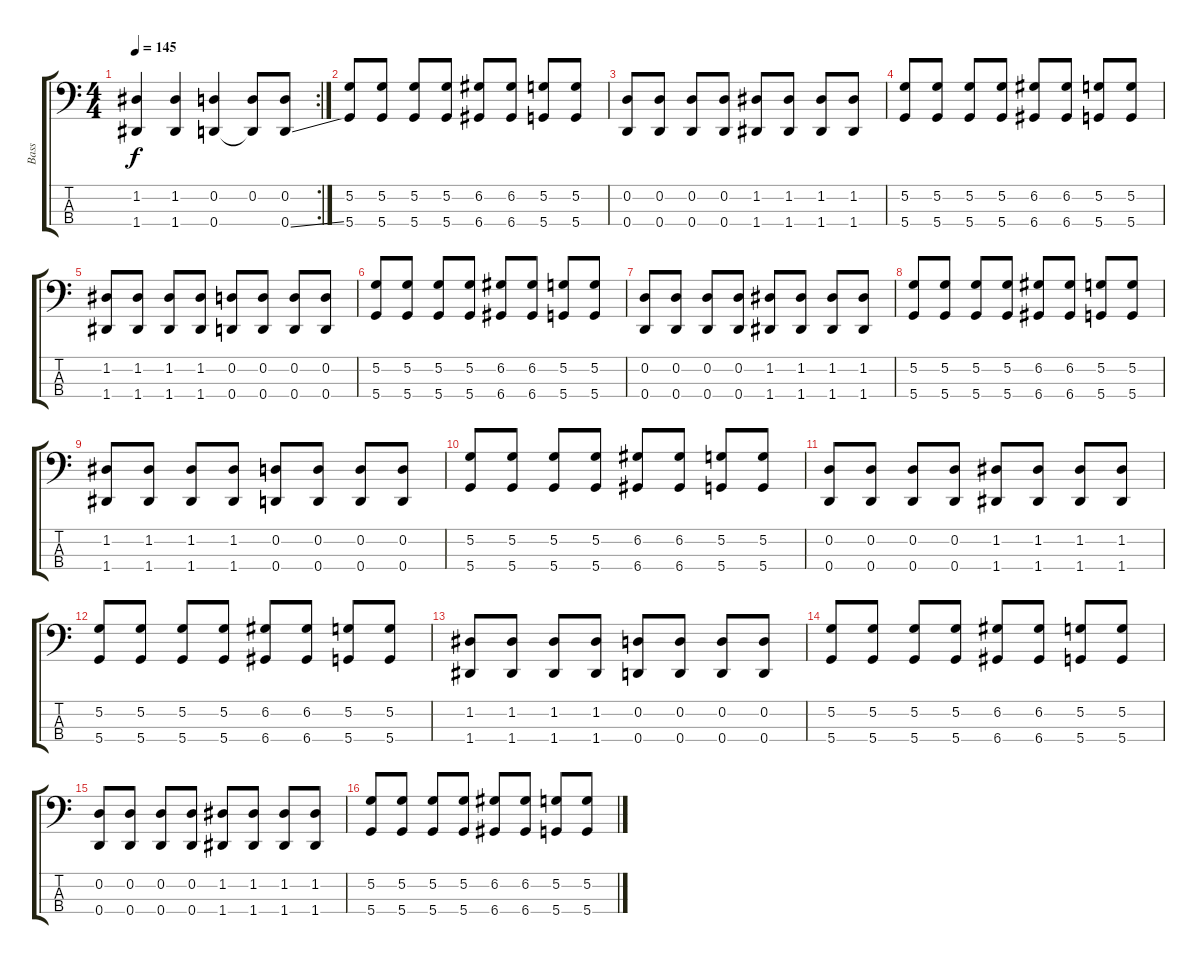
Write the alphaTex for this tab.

\track ("Bass" "Bass") {instrument electricbasspick}
\staff {score tabs}
\tuning (G2 D2 A1 D1) {hide}
\rc 2
\ts (4 4)
\tempo 145
\clef f4
\ks c
(1.2 1.4).4{dy f} (1.2 1.4).4 (0.2 0.4).4 (0.2 0.4{t}).8 (0.2 0.4{ss}).8 |
(5.2 5.4).8 (5.2 5.4).8 (5.2 5.4).8 (5.2 5.4).8 (6.2 6.4).8 (6.2 6.4).8 (5.2 5.4).8 (5.2 5.4).8 |
(0.2 0.4).8 (0.2 0.4).8 (0.2 0.4).8 (0.2 0.4).8 (1.2 1.4).8 (1.2 1.4).8 (1.2 1.4).8 (1.2 1.4).8 |
(5.2 5.4).8 (5.2 5.4).8 (5.2 5.4).8 (5.2 5.4).8 (6.2 6.4).8 (6.2 6.4).8 (5.2 5.4).8 (5.2 5.4).8 |
(1.2 1.4).8 (1.2 1.4).8 (1.2 1.4).8 (1.2 1.4).8 (0.2 0.4).8 (0.2 0.4).8 (0.2 0.4).8 (0.2 0.4).8 |
(5.2 5.4).8 (5.2 5.4).8 (5.2 5.4).8 (5.2 5.4).8 (6.2 6.4).8 (6.2 6.4).8 (5.2 5.4).8 (5.2 5.4).8 |
(0.2 0.4).8 (0.2 0.4).8 (0.2 0.4).8 (0.2 0.4).8 (1.2 1.4).8 (1.2 1.4).8 (1.2 1.4).8 (1.2 1.4).8 |
(5.2 5.4).8 (5.2 5.4).8 (5.2 5.4).8 (5.2 5.4).8 (6.2 6.4).8 (6.2 6.4).8 (5.2 5.4).8 (5.2 5.4).8 |
(1.2 1.4).8 (1.2 1.4).8 (1.2 1.4).8 (1.2 1.4).8 (0.2 0.4).8 (0.2 0.4).8 (0.2 0.4).8 (0.2 0.4).8 |
(5.2 5.4).8 (5.2 5.4).8 (5.2 5.4).8 (5.2 5.4).8 (6.2 6.4).8 (6.2 6.4).8 (5.2 5.4).8 (5.2 5.4).8 |
(0.2 0.4).8 (0.2 0.4).8 (0.2 0.4).8 (0.2 0.4).8 (1.2 1.4).8 (1.2 1.4).8 (1.2 1.4).8 (1.2 1.4).8 |
(5.2 5.4).8 (5.2 5.4).8 (5.2 5.4).8 (5.2 5.4).8 (6.2 6.4).8 (6.2 6.4).8 (5.2 5.4).8 (5.2 5.4).8 |
(1.2 1.4).8 (1.2 1.4).8 (1.2 1.4).8 (1.2 1.4).8 (0.2 0.4).8 (0.2 0.4).8 (0.2 0.4).8 (0.2 0.4).8 |
(5.2 5.4).8 (5.2 5.4).8 (5.2 5.4).8 (5.2 5.4).8 (6.2 6.4).8 (6.2 6.4).8 (5.2 5.4).8 (5.2 5.4).8 |
(0.2 0.4).8 (0.2 0.4).8 (0.2 0.4).8 (0.2 0.4).8 (1.2 1.4).8 (1.2 1.4).8 (1.2 1.4).8 (1.2 1.4).8 |
(5.2 5.4).8 (5.2 5.4).8 (5.2 5.4).8 (5.2 5.4).8 (6.2 6.4).8 (6.2 6.4).8 (5.2 5.4).8 (5.2 5.4).8
